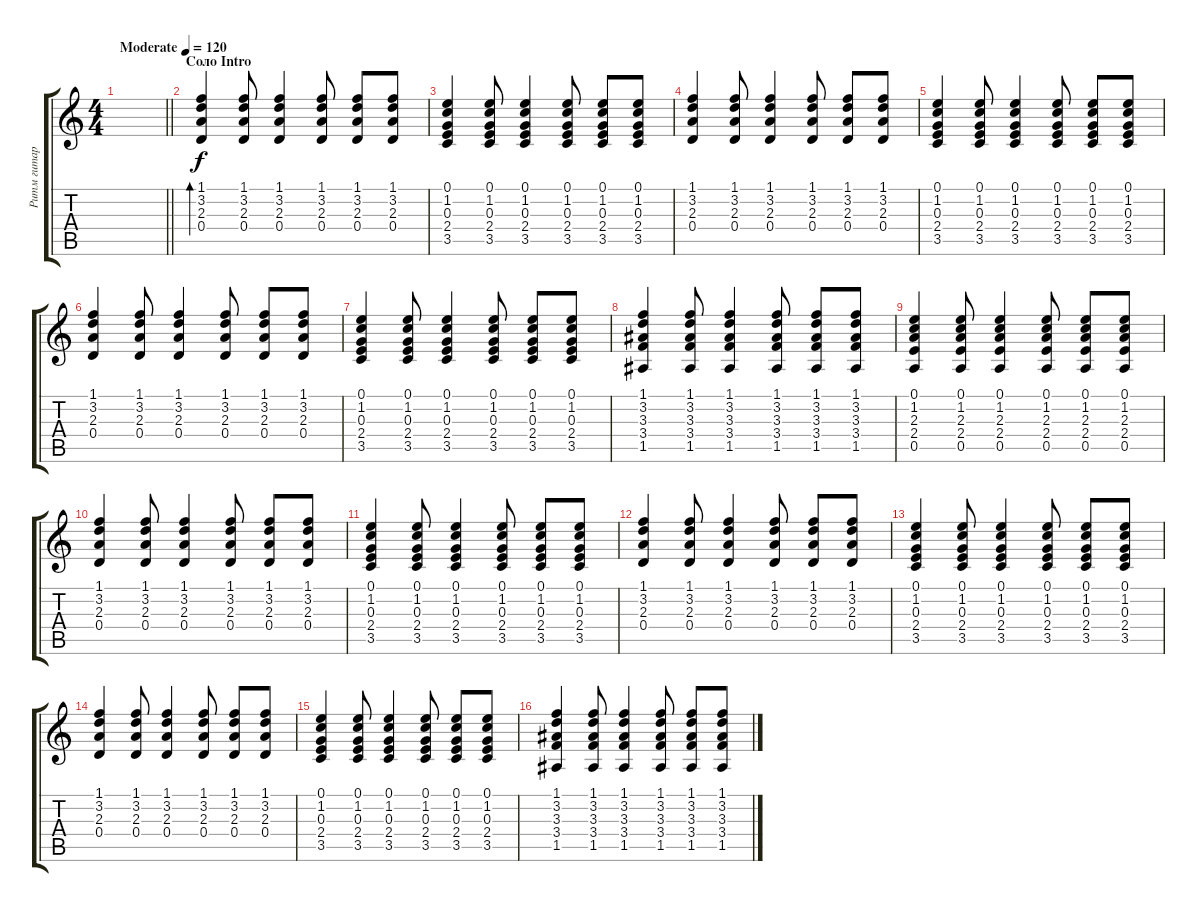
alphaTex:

\track ("Ритм гитара" "Ритм гитар") {instrument acousticguitarsteel}
\staff {score tabs}
\tuning (E4 B3 G3 D3 A2 E2) {hide}
\ts (4 4)
\tempo (120 "Moderate")
\clef g2
\barLineRight lightlight
\ks c
|
\section ("" "Соло Intro")
(1.1 3.2 2.3 0.4).4{bd 240} (1.1 3.2 2.3 0.4).8 (1.1 3.2 2.3 0.4).4 (1.1 3.2 2.3 0.4).8 (1.1 3.2 2.3 0.4).8 (1.1 3.2 2.3 0.4).8 |
(0.1 1.2 0.3 2.4 3.5).4 (0.1 1.2 0.3 2.4 3.5).8 (0.1 1.2 0.3 2.4 3.5).4 (0.1 1.2 0.3 2.4 3.5).8 (0.1 1.2 0.3 2.4 3.5).8 (0.1 1.2 0.3 2.4 3.5).8 |
(1.1 3.2 2.3 0.4).4 (1.1 3.2 2.3 0.4).8 (1.1 3.2 2.3 0.4).4 (1.1 3.2 2.3 0.4).8 (1.1 3.2 2.3 0.4).8 (1.1 3.2 2.3 0.4).8 |
(0.1 1.2 0.3 2.4 3.5).4 (0.1 1.2 0.3 2.4 3.5).8 (0.1 1.2 0.3 2.4 3.5).4 (0.1 1.2 0.3 2.4 3.5).8 (0.1 1.2 0.3 2.4 3.5).8 (0.1 1.2 0.3 2.4 3.5).8 |
(1.1 3.2 2.3 0.4).4 (1.1 3.2 2.3 0.4).8 (1.1 3.2 2.3 0.4).4 (1.1 3.2 2.3 0.4).8 (1.1 3.2 2.3 0.4).8 (1.1 3.2 2.3 0.4).8 |
(0.1 1.2 0.3 2.4 3.5).4 (0.1 1.2 0.3 2.4 3.5).8 (0.1 1.2 0.3 2.4 3.5).4 (0.1 1.2 0.3 2.4 3.5).8 (0.1 1.2 0.3 2.4 3.5).8 (0.1 1.2 0.3 2.4 3.5).8 |
(1.1 3.2 3.3 3.4 1.5).4 (1.1 3.2 3.3 3.4 1.5).8 (1.1 3.2 3.3 3.4 1.5).4 (1.1 3.2 3.3 3.4 1.5).8 (1.1 3.2 3.3 3.4 1.5).8 (1.1 3.2 3.3 3.4 1.5).8 |
(0.1 1.2 2.3 2.4 0.5).4 (0.1 1.2 2.3 2.4 0.5).8 (0.1 1.2 2.3 2.4 0.5).4 (0.1 1.2 2.3 2.4 0.5).8 (0.1 1.2 2.3 2.4 0.5).8 (0.1 1.2 2.3 2.4 0.5).8 |
(1.1 3.2 2.3 0.4).4 (1.1 3.2 2.3 0.4).8 (1.1 3.2 2.3 0.4).4 (1.1 3.2 2.3 0.4).8 (1.1 3.2 2.3 0.4).8 (1.1 3.2 2.3 0.4).8 |
(0.1 1.2 0.3 2.4 3.5).4 (0.1 1.2 0.3 2.4 3.5).8 (0.1 1.2 0.3 2.4 3.5).4 (0.1 1.2 0.3 2.4 3.5).8 (0.1 1.2 0.3 2.4 3.5).8 (0.1 1.2 0.3 2.4 3.5).8 |
(1.1 3.2 2.3 0.4).4 (1.1 3.2 2.3 0.4).8 (1.1 3.2 2.3 0.4).4 (1.1 3.2 2.3 0.4).8 (1.1 3.2 2.3 0.4).8 (1.1 3.2 2.3 0.4).8 |
(0.1 1.2 0.3 2.4 3.5).4 (0.1 1.2 0.3 2.4 3.5).8 (0.1 1.2 0.3 2.4 3.5).4 (0.1 1.2 0.3 2.4 3.5).8 (0.1 1.2 0.3 2.4 3.5).8 (0.1 1.2 0.3 2.4 3.5).8 |
(1.1 3.2 2.3 0.4).4 (1.1 3.2 2.3 0.4).8 (1.1 3.2 2.3 0.4).4 (1.1 3.2 2.3 0.4).8 (1.1 3.2 2.3 0.4).8 (1.1 3.2 2.3 0.4).8 |
(0.1 1.2 0.3 2.4 3.5).4 (0.1 1.2 0.3 2.4 3.5).8 (0.1 1.2 0.3 2.4 3.5).4 (0.1 1.2 0.3 2.4 3.5).8 (0.1 1.2 0.3 2.4 3.5).8 (0.1 1.2 0.3 2.4 3.5).8 |
(1.1 3.2 3.3 3.4 1.5).4 (1.1 3.2 3.3 3.4 1.5).8 (1.1 3.2 3.3 3.4 1.5).4 (1.1 3.2 3.3 3.4 1.5).8 (1.1 3.2 3.3 3.4 1.5).8 (1.1 3.2 3.3 3.4 1.5).8
